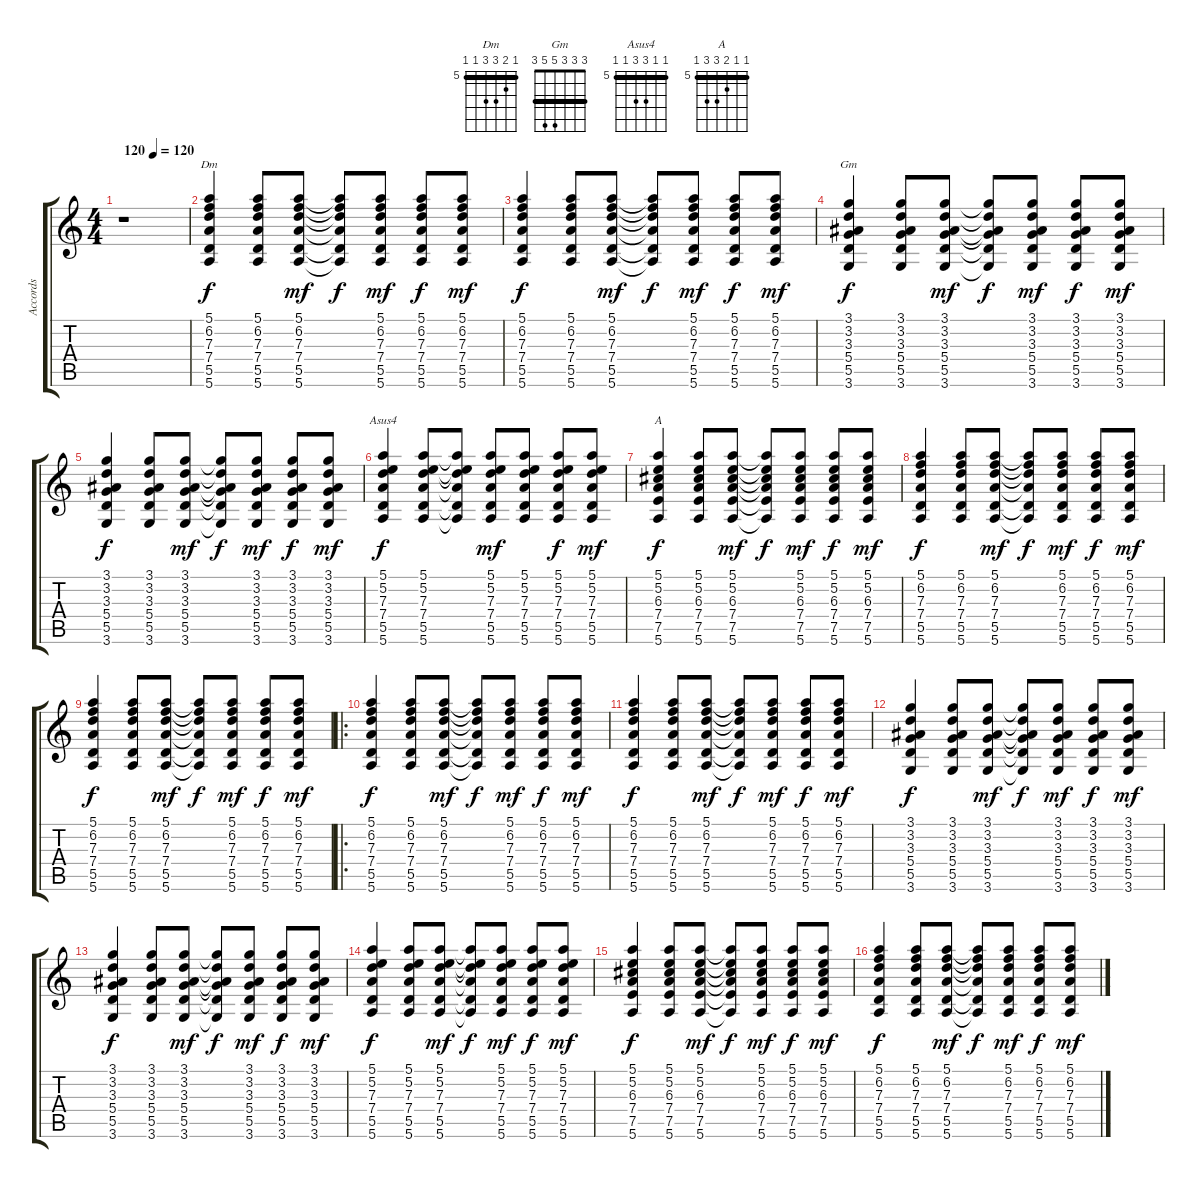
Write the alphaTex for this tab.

\track ("Accords" "Accords") {instrument acousticguitarnylon}
\staff {score tabs}
\tuning (E4 B3 G3 D3 A2 E2) {hide}
\chord ("Dm" 5 6 7 7 5 5) {firstfret 5 barre 5}
\chord ("Gm" 3 3 3 5 5 3) {barre 3}
\chord ("Asus4" 5 5 7 7 5 5) {firstfret 5 barre 5}
\chord ("A" 5 5 6 7 7 5) {firstfret 5 barre 5}
\ts (4 4)
\tempo (120 "120")
\clef g2
\ks c
r.1{dy f volume 8 instrument acousticguitarnylon} |
(5.1 6.2 7.3 7.4 5.5 5.6).4{ch "Dm"} (5.1 6.2 7.3 7.4 5.5 5.6).8 (5.1 6.2 7.3 7.4 5.5 5.6).8{dy mf} (5.1{t} 6.2{t} 7.3{t} 7.4{t} 5.5{t} 5.6{t}).8{dy f} (5.1 6.2 7.3 7.4 5.5 5.6).8{dy mf} (5.1 6.2 7.3 7.4 5.5 5.6).8{dy f} (5.1 6.2 7.3 7.4 5.5 5.6).8{dy mf} |
(5.1 6.2 7.3 7.4 5.5 5.6).4{dy f} (5.1 6.2 7.3 7.4 5.5 5.6).8 (5.1 6.2 7.3 7.4 5.5 5.6).8{dy mf} (5.1{t} 6.2{t} 7.3{t} 7.4{t} 5.5{t} 5.6{t}).8{dy f} (5.1 6.2 7.3 7.4 5.5 5.6).8{dy mf} (5.1 6.2 7.3 7.4 5.5 5.6).8{dy f} (5.1 6.2 7.3 7.4 5.5 5.6).8{dy mf} |
(3.1 3.2 3.3 5.4 5.5 3.6).4{ch "Gm" dy f} (3.1 3.2 3.3 5.4 5.5 3.6).8 (3.1 3.2 3.3 5.4 5.5 3.6).8{dy mf} (3.1{t} 3.2{t} 3.3{t} 5.4{t} 5.5{t} 3.6{t}).8{dy f} (3.1 3.2 3.3 5.4 5.5 3.6).8{dy mf} (3.1 3.2 3.3 5.4 5.5 3.6).8{dy f} (3.1 3.2 3.3 5.4 5.5 3.6).8{dy mf} |
(3.1 3.2 3.3 5.4 5.5 3.6).4{dy f} (3.1 3.2 3.3 5.4 5.5 3.6).8 (3.1 3.2 3.3 5.4 5.5 3.6).8{dy mf} (3.1{t} 3.2{t} 3.3{t} 5.4{t} 5.5{t} 3.6{t}).8{dy f} (3.1 3.2 3.3 5.4 5.5 3.6).8{dy mf} (3.1 3.2 3.3 5.4 5.5 3.6).8{dy f} (3.1 3.2 3.3 5.4 5.5 3.6).8{dy mf} |
(5.1 5.2 7.3 7.4 5.5 5.6).4{ch "Asus4" dy f} (5.1 5.2 7.3 7.4 5.5 5.6).8 (5.1{t} 5.2{t} 7.3{t} 7.4{t} 5.5{t} 5.6{t}).8 (5.1 5.2 7.3 7.4 5.5 5.6).8{dy mf} (5.1 5.2 7.3 7.4 5.5 5.6).8 (5.1 5.2 7.3 7.4 5.5 5.6).8{dy f} (5.1 5.2 7.3 7.4 5.5 5.6).8{dy mf} |
(5.1 5.2 6.3 7.4 7.5 5.6).4{ch "A" dy f} (5.1 5.2 6.3 7.4 7.5 5.6).8 (5.1 5.2 6.3 7.4 7.5 5.6).8{dy mf} (5.1{t} 5.2{t} 6.3{t} 7.4{t} 7.5{t} 5.6{t}).8{dy f} (5.1 5.2 6.3 7.4 7.5 5.6).8{dy mf} (5.1 5.2 6.3 7.4 7.5 5.6).8{dy f} (5.1 5.2 6.3 7.4 7.5 5.6).8{dy mf} |
(5.1 6.2 7.3 7.4 5.5 5.6).4{dy f} (5.1 6.2 7.3 7.4 5.5 5.6).8 (5.1 6.2 7.3 7.4 5.5 5.6).8{dy mf} (5.1{t} 6.2{t} 7.3{t} 7.4{t} 5.5{t} 5.6{t}).8{dy f} (5.1 6.2 7.3 7.4 5.5 5.6).8{dy mf} (5.1 6.2 7.3 7.4 5.5 5.6).8{dy f} (5.1 6.2 7.3 7.4 5.5 5.6).8{dy mf} |
(5.1 6.2 7.3 7.4 5.5 5.6).4{dy f} (5.1 6.2 7.3 7.4 5.5 5.6).8 (5.1 6.2 7.3 7.4 5.5 5.6).8{dy mf} (5.1{t} 6.2{t} 7.3{t} 7.4{t} 5.5{t} 5.6{t}).8{dy f} (5.1 6.2 7.3 7.4 5.5 5.6).8{dy mf} (5.1 6.2 7.3 7.4 5.5 5.6).8{dy f} (5.1 6.2 7.3 7.4 5.5 5.6).8{dy mf} |
\ro
(5.1 6.2 7.3 7.4 5.5 5.6).4{dy f volume 11} (5.1 6.2 7.3 7.4 5.5 5.6).8 (5.1 6.2 7.3 7.4 5.5 5.6).8{dy mf} (5.1{t} 6.2{t} 7.3{t} 7.4{t} 5.5{t} 5.6{t}).8{dy f} (5.1 6.2 7.3 7.4 5.5 5.6).8{dy mf} (5.1 6.2 7.3 7.4 5.5 5.6).8{dy f} (5.1 6.2 7.3 7.4 5.5 5.6).8{dy mf} |
(5.1 6.2 7.3 7.4 5.5 5.6).4{dy f} (5.1 6.2 7.3 7.4 5.5 5.6).8 (5.1 6.2 7.3 7.4 5.5 5.6).8{dy mf} (5.1{t} 6.2{t} 7.3{t} 7.4{t} 5.5{t} 5.6{t}).8{dy f} (5.1 6.2 7.3 7.4 5.5 5.6).8{dy mf} (5.1 6.2 7.3 7.4 5.5 5.6).8{dy f} (5.1 6.2 7.3 7.4 5.5 5.6).8{dy mf} |
(3.1 3.2 3.3 5.4 5.5 3.6).4{dy f} (3.1 3.2 3.3 5.4 5.5 3.6).8 (3.1 3.2 3.3 5.4 5.5 3.6).8{dy mf} (3.1{t} 3.2{t} 3.3{t} 5.4{t} 5.5{t} 3.6{t}).8{dy f} (3.1 3.2 3.3 5.4 5.5 3.6).8{dy mf} (3.1 3.2 3.3 5.4 5.5 3.6).8{dy f} (3.1 3.2 3.3 5.4 5.5 3.6).8{dy mf} |
(3.1 3.2 3.3 5.4 5.5 3.6).4{dy f} (3.1 3.2 3.3 5.4 5.5 3.6).8 (3.1 3.2 3.3 5.4 5.5 3.6).8{dy mf} (3.1{t} 3.2{t} 3.3{t} 5.4{t} 5.5{t} 3.6{t}).8{dy f} (3.1 3.2 3.3 5.4 5.5 3.6).8{dy mf} (3.1 3.2 3.3 5.4 5.5 3.6).8{dy f} (3.1 3.2 3.3 5.4 5.5 3.6).8{dy mf} |
(5.1 5.2 7.3 7.4 5.5 5.6).4{dy f} (5.1 5.2 7.3 7.4 5.5 5.6).8 (5.1 5.2 7.3 7.4 5.5 5.6).8{dy mf} (5.1{t} 5.2{t} 7.3{t} 7.4{t} 5.5{t} 5.6{t}).8{dy f} (5.1 5.2 7.3 7.4 5.5 5.6).8{dy mf} (5.1 5.2 7.3 7.4 5.5 5.6).8{dy f} (5.1 5.2 7.3 7.4 5.5 5.6).8{dy mf} |
(5.1 5.2 6.3 7.4 7.5 5.6).4{dy f} (5.1 5.2 6.3 7.4 7.5 5.6).8 (5.1 5.2 6.3 7.4 7.5 5.6).8{dy mf} (5.1{t} 5.2{t} 6.3{t} 7.4{t} 7.5{t} 5.6{t}).8{dy f} (5.1 5.2 6.3 7.4 7.5 5.6).8{dy mf} (5.1 5.2 6.3 7.4 7.5 5.6).8{dy f} (5.1 5.2 6.3 7.4 7.5 5.6).8{dy mf} |
(5.1 6.2 7.3 7.4 5.5 5.6).4{dy f} (5.1 6.2 7.3 7.4 5.5 5.6).8 (5.1 6.2 7.3 7.4 5.5 5.6).8{dy mf} (5.1{t} 6.2{t} 7.3{t} 7.4{t} 5.5{t} 5.6{t}).8{dy f} (5.1 6.2 7.3 7.4 5.5 5.6).8{dy mf} (5.1 6.2 7.3 7.4 5.5 5.6).8{dy f} (5.1 6.2 7.3 7.4 5.5 5.6).8{dy mf}
